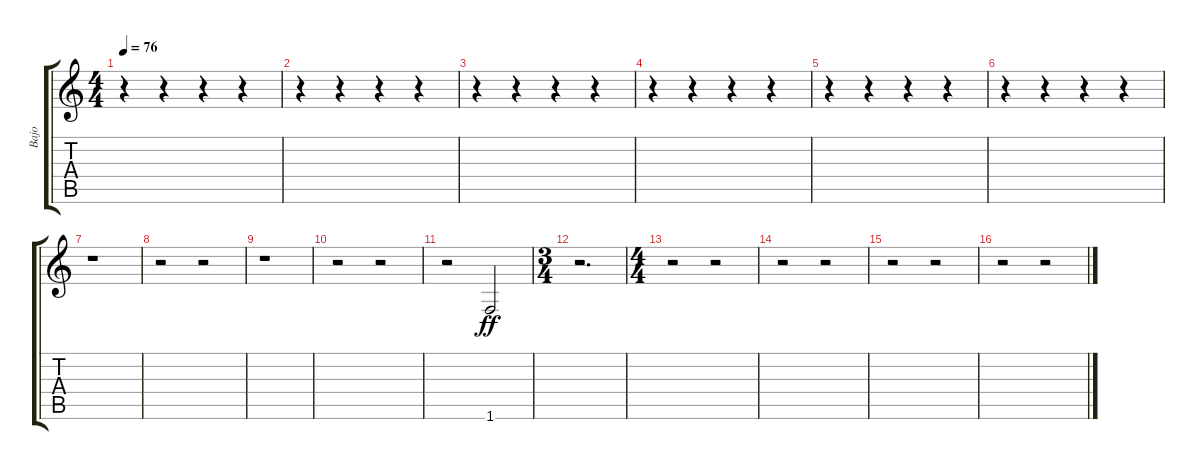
\track ("Bajo" "Bajo") {instrument fretlessbass}
\staff {score tabs}
\tuning (E4 B3 G3 D3 A2 E2) {hide}
\ts (4 4)
\tempo 76
\clef g2
\ks c
r.4{dy ff} r.4 r.4 r.4 |
r.4 r.4 r.4 r.4 |
r.4 r.4 r.4 r.4 |
r.4 r.4 r.4 r.4 |
r.4 r.4 r.4 r.4 |
r.4 r.4 r.4 r.4 |
r.1 |
r.2 r.2 |
r.1 |
r.2 r.2 |
r.2 1.6.2 |
\ts (3 4)
r.2{d} |
\ts (4 4)
r.2 r.2 |
r.2 r.2 |
r.2 r.2 |
r.2 r.2
